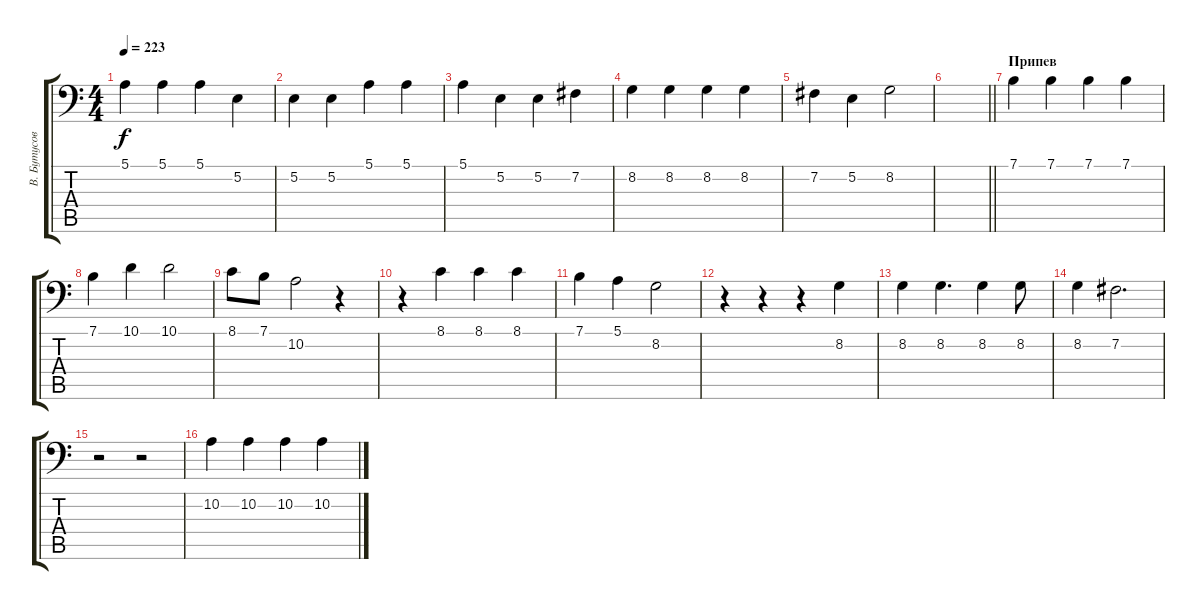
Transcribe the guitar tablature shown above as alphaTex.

\track ("В. Бутусов (Вокал)" "В. Бутусов") {instrument rockorgan}
\staff {score tabs}
\tuning (E3 B2 G2 D2 A1 E1) {hide}
\ts (4 4)
\tempo 223
\clef f4
\ks c
5.1.4{dy f} 5.1.4 5.1.4 5.2.4 |
5.2.4 5.2.4 5.1.4 5.1.4 |
5.1.4 5.2.4 5.2.4 7.2.4 |
8.2.4 8.2.4 8.2.4 8.2.4 |
7.2.4 5.2.4 8.2.2 |
\barLineRight lightlight
|
\section ("" "Припев")
7.1.4 7.1.4 7.1.4 7.1.4 |
7.1.4 10.1.4 10.1.2 |
8.1.8 7.1.8 10.2.2 r.4 |
r.4 8.1.4 8.1.4 8.1.4 |
7.1.4 5.1.4 8.2.2 |
r.4 r.4 r.4 8.2.4 |
8.2.4 8.2.4{d} 8.2.4 8.2.8 |
8.2.4 7.2.2{d} |
r.2 r.2 |
10.2.4 10.2.4 10.2.4 10.2.4
